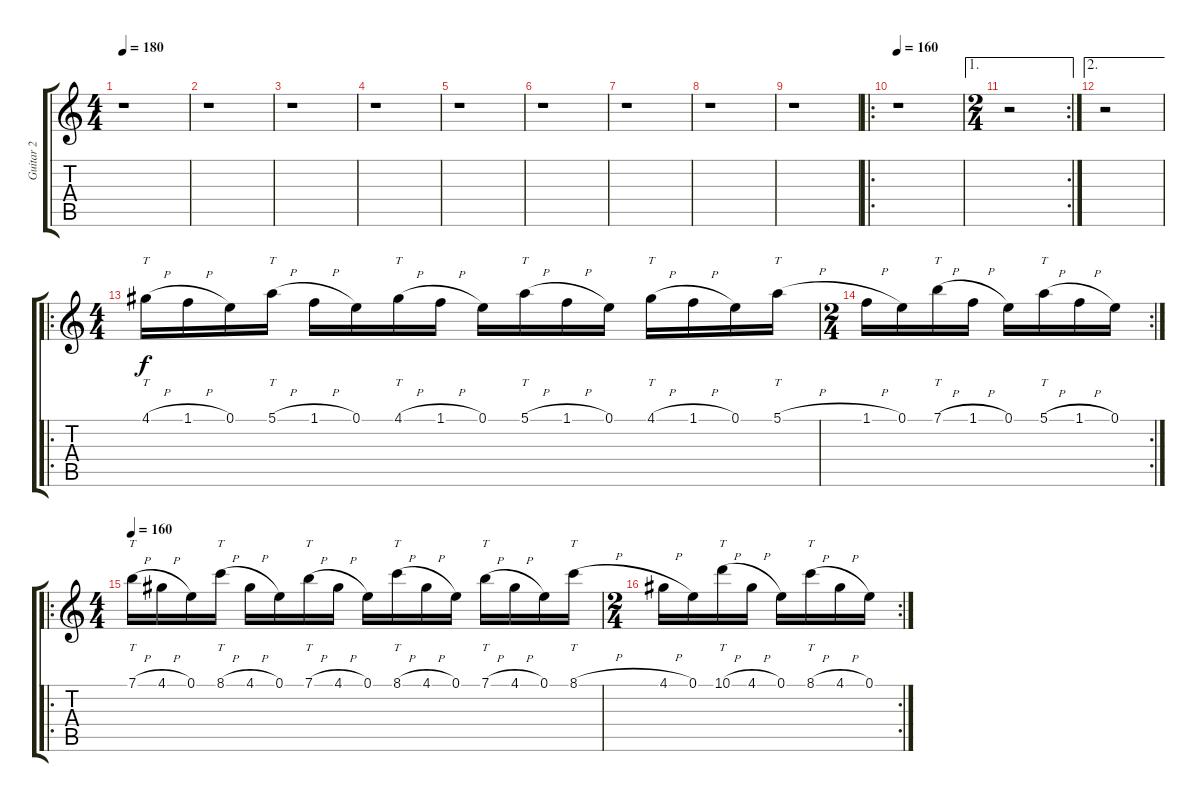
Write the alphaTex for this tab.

\track ("Guitar 2" "Guitar 2") {instrument distortionguitar}
\staff {score tabs}
\tuning (E4 B3 G3 D3 A2 E2) {hide}
\ts (4 4)
\tempo 180
\clef g2
\ks c
r.1{dy f} |
r.1 |
r.1 |
r.1 |
r.1 |
r.1 |
r.1 |
r.1 |
r.1 |
\ro
\tempo 160
r.1 |
\ae 1
\rc 2
\ts (2 4)
r.2 |
\ae 2
r.2 |
\ro
\ts (4 4)
4.1{h}.16{tt volume 13} 1.1{h}.16 0.1.16 5.1{h}.16{tt} 1.1{h}.16 0.1.16 4.1{h}.16{tt} 1.1{h}.16 0.1.16 5.1{h}.16{tt} 1.1{h}.16 0.1.16 4.1{h}.16{tt} 1.1{h}.16 0.1.16 5.1{h}.16{tt} |
\rc 2
\ts (2 4)
1.1{h}.16 0.1.16 7.1{h}.16{tt} 1.1{h}.16 0.1.16 5.1{h}.16{tt} 1.1{h}.16 0.1.16 |
\ro
\ts (4 4)
\tempo 160
7.1{h}.16{tt} 4.1{h}.16 0.1.16 8.1{h}.16{tt} 4.1{h}.16 0.1.16 7.1{h}.16{tt} 4.1{h}.16 0.1.16 8.1{h}.16{tt} 4.1{h}.16 0.1.16 7.1{h}.16{tt} 4.1{h}.16 0.1.16 8.1{h}.16{tt} |
\rc 2
\ts (2 4)
4.1{h}.16 0.1.16 10.1{h}.16{tt} 4.1{h}.16 0.1.16 8.1{h}.16{tt} 4.1{h}.16 0.1.16
